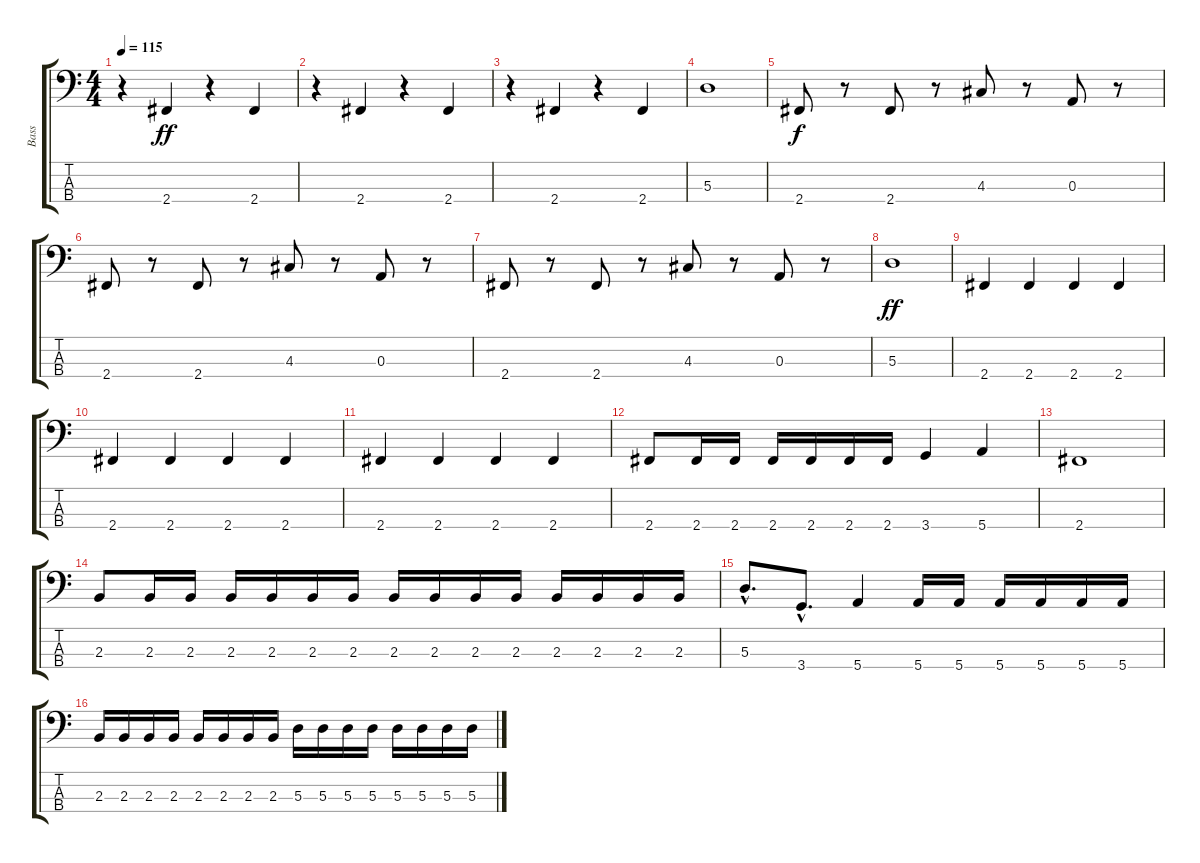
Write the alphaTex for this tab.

\track ("Bass" "Bass") {instrument electricbassfinger}
\staff {score tabs}
\tuning (G2 D2 A1 E1) {hide}
\ts (4 4)
\tempo 115
\clef f4
\ks c
r.4{dy ff} 2.4.4 r.4 2.4.4 |
r.4 2.4.4 r.4 2.4.4 |
r.4 2.4.4 r.4 2.4.4 |
5.3.1 |
2.4.8{dy f} r.8 2.4.8 r.8 4.3.8 r.8 0.3.8 r.8 |
2.4.8 r.8 2.4.8 r.8 4.3.8 r.8 0.3.8 r.8 |
2.4.8 r.8 2.4.8 r.8 4.3.8 r.8 0.3.8 r.8 |
5.3.1{dy ff} |
2.4.4 2.4.4 2.4.4 2.4.4 |
2.4.4 2.4.4 2.4.4 2.4.4 |
2.4.4 2.4.4 2.4.4 2.4.4 |
2.4.8 2.4.16 2.4.16 2.4.16 2.4.16 2.4.16 2.4.16 3.4.4 5.4.4 |
2.4.1 |
2.3.8 2.3.16 2.3.16 2.3.16 2.3.16 2.3.16 2.3.16 2.3.16 2.3.16 2.3.16 2.3.16 2.3.16 2.3.16 2.3.16 2.3.16 |
5.3{hac}.8{d} 3.4{hac}.8{d} 5.4.4 5.4.16 5.4.16 5.4.16 5.4.16 5.4.16 5.4.16 |
2.3.16 2.3.16 2.3.16 2.3.16 2.3.16 2.3.16 2.3.16 2.3.16 5.3.16 5.3.16 5.3.16 5.3.16 5.3.16 5.3.16 5.3.16 5.3.16
